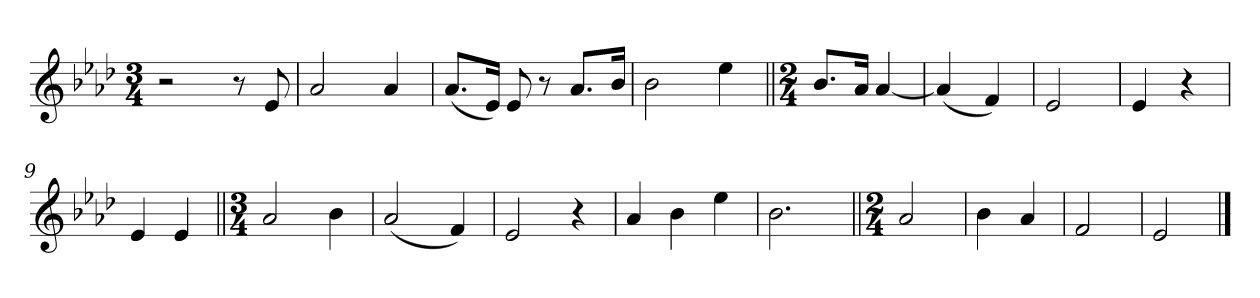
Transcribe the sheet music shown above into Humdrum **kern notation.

**kern
*part1
*staff1
*clefG2
*k[b-e-a-d-]
*M3/4
=1
2r
8r
8e-/
=2
2a-/
4a-/
=3
(8.a-/L
16e-/Jk)
8e-/
8r
8.a-/L
16b-/Jk
=4
2b-\
4ee-\
=5||
*M2/4
8.b-/L
16a-/Jk
[4a-/
=6
(4a-/]
4f/)
=7
2e-/
=8
4e-/
4r
=9
4e-/
4e-/
=10||
*M3/4
2a-/
4b-\
=11
(2a-/
4f/)
=12
2e-/
4r
=13
4a-/
4b-\
4ee-\
=14
2.b-\
=15||
*M2/4
2a-/
=16
4b-\
4a-/
=17
2f/
=18
2e-/
==
*-
